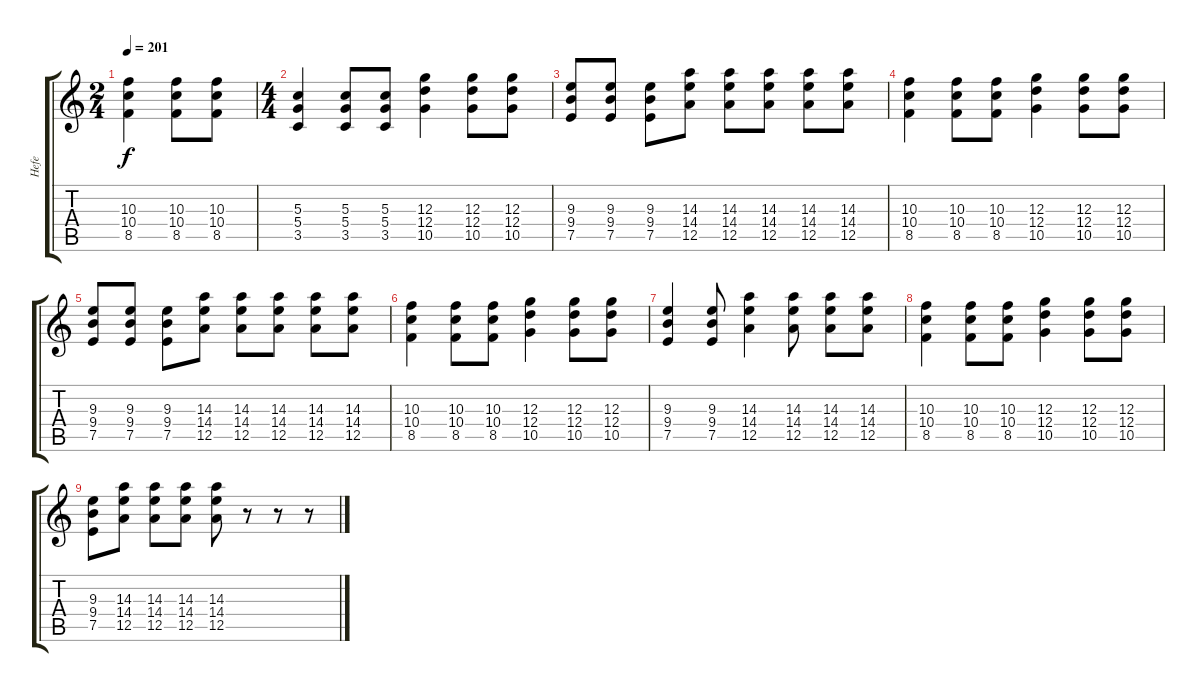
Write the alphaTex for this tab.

\track ("Hefe" "Hefe") {instrument distortionguitar}
\staff {score tabs}
\tuning (E4 B3 G3 D3 A2 E2) {hide}
\ts (2 4)
\tempo 201
\clef g2
\ks c
(10.3 10.4 8.5).4{dy f} (10.3 10.4 8.5).8 (10.3 10.4 8.5).8 |
\ts (4 4)
(5.3 5.4 3.5).4 (5.3 5.4 3.5).8 (5.3 5.4 3.5).8 (12.3 12.4 10.5).4 (12.3 12.4 10.5).8 (12.3 12.4 10.5).8 |
(9.3 9.4 7.5).8 (9.3 9.4 7.5).8 (9.3 9.4 7.5).8 (14.3 14.4 12.5).8 (14.3 14.4 12.5).8 (14.3 14.4 12.5).8 (14.3 14.4 12.5).8 (14.3 14.4 12.5).8 |
(10.3 10.4 8.5).4 (10.3 10.4 8.5).8 (10.3 10.4 8.5).8 (12.3 12.4 10.5).4 (12.3 12.4 10.5).8 (12.3 12.4 10.5).8 |
(9.3 9.4 7.5).8 (9.3 9.4 7.5).8 (9.3 9.4 7.5).8 (14.3 14.4 12.5).8 (14.3 14.4 12.5).8 (14.3 14.4 12.5).8 (14.3 14.4 12.5).8 (14.3 14.4 12.5).8 |
(10.3 10.4 8.5).4 (10.3 10.4 8.5).8 (10.3 10.4 8.5).8 (12.3 12.4 10.5).4 (12.3 12.4 10.5).8 (12.3 12.4 10.5).8 |
(9.3 9.4 7.5).4 (9.3 9.4 7.5).8 (14.3 14.4 12.5).4 (14.3 14.4 12.5).8 (14.3 14.4 12.5).8 (14.3 14.4 12.5).8 |
(10.3 10.4 8.5).4 (10.3 10.4 8.5).8 (10.3 10.4 8.5).8 (12.3 12.4 10.5).4 (12.3 12.4 10.5).8 (12.3 12.4 10.5).8 |
(9.3 9.4 7.5).8 (14.3 14.4 12.5).8 (14.3 14.4 12.5).8 (14.3 14.4 12.5).8 (14.3 14.4 12.5).8 r.8 r.8 r.8
